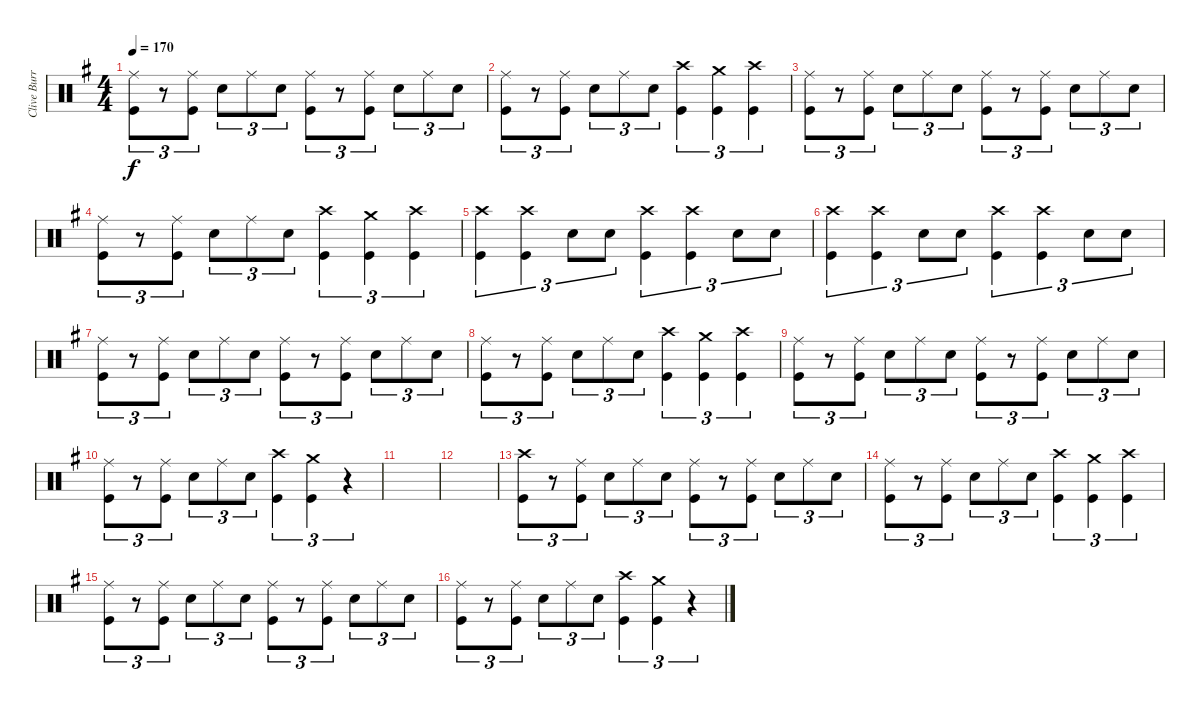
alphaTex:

\track ("Clive Burr" "Clive Burr") {instrument percussion}
\staff {score}
\articulation defaults
\ts (4 4)
\tempo 170
\clef neutral
\ks g
("Ride (middle)" "Kick (hit)").8{tu (3 2) dy f} r.8{tu (3 2)} ("Ride (middle)" "Kick (hit)").8{tu (3 2)} "Electric Snare (hit)".8{tu (3 2)} "Ride (middle)".8{tu (3 2)} "Electric Snare (hit)".8{tu (3 2)} ("Ride (middle)" "Kick (hit)").8{tu (3 2)} r.8{tu (3 2)} ("Ride (middle)" "Kick (hit)").8{tu (3 2)} "Electric Snare (hit)".8{tu (3 2)} "Ride (middle)".8{tu (3 2)} "Electric Snare (hit)".8{tu (3 2)} |
("Ride (middle)" "Kick (hit)").8{tu (3 2)} r.8{tu (3 2)} ("Ride (middle)" "Kick (hit)").8{tu (3 2)} "Electric Snare (hit)".8{tu (3 2)} "Ride (middle)".8{tu (3 2)} "Electric Snare (hit)".8{tu (3 2)} ("Crash high (hit)" "Kick (hit)").4{tu (3 2)} ("Crash medium (hit)" "Kick (hit)").4{tu (3 2)} ("Crash high (hit)" "Kick (hit)").4{tu (3 2)} |
("Ride (middle)" "Kick (hit)").8{tu (3 2)} r.8{tu (3 2)} ("Ride (middle)" "Kick (hit)").8{tu (3 2)} "Electric Snare (hit)".8{tu (3 2)} "Ride (middle)".8{tu (3 2)} "Electric Snare (hit)".8{tu (3 2)} ("Ride (middle)" "Kick (hit)").8{tu (3 2)} r.8{tu (3 2)} ("Ride (middle)" "Kick (hit)").8{tu (3 2)} "Electric Snare (hit)".8{tu (3 2)} "Ride (middle)".8{tu (3 2)} "Electric Snare (hit)".8{tu (3 2)} |
("Ride (middle)" "Kick (hit)").8{tu (3 2)} r.8{tu (3 2)} ("Ride (middle)" "Kick (hit)").8{tu (3 2)} "Electric Snare (hit)".8{tu (3 2)} "Ride (middle)".8{tu (3 2)} "Electric Snare (hit)".8{tu (3 2)} ("Crash high (hit)" "Kick (hit)").4{tu (3 2)} ("Crash medium (hit)" "Kick (hit)").4{tu (3 2)} ("Crash high (hit)" "Kick (hit)").4{tu (3 2)} |
("Crash high (hit)" "Kick (hit)").4{tu (3 2)} ("Crash high (hit)" "Kick (hit)").4{tu (3 2)} "Electric Snare (hit)".8{tu (3 2)} "Electric Snare (hit)".8{tu (3 2)} ("Crash high (hit)" "Kick (hit)").4{tu (3 2)} ("Crash high (hit)" "Kick (hit)").4{tu (3 2)} "Electric Snare (hit)".8{tu (3 2)} "Electric Snare (hit)".8{tu (3 2)} |
("Crash high (hit)" "Kick (hit)").4{tu (3 2)} ("Crash high (hit)" "Kick (hit)").4{tu (3 2)} "Electric Snare (hit)".8{tu (3 2)} "Electric Snare (hit)".8{tu (3 2)} ("Crash high (hit)" "Kick (hit)").4{tu (3 2)} ("Crash high (hit)" "Kick (hit)").4{tu (3 2)} "Electric Snare (hit)".8{tu (3 2)} "Electric Snare (hit)".8{tu (3 2)} |
("Ride (middle)" "Kick (hit)").8{tu (3 2)} r.8{tu (3 2)} ("Ride (middle)" "Kick (hit)").8{tu (3 2)} "Electric Snare (hit)".8{tu (3 2)} "Ride (middle)".8{tu (3 2)} "Electric Snare (hit)".8{tu (3 2)} ("Ride (middle)" "Kick (hit)").8{tu (3 2)} r.8{tu (3 2)} ("Ride (middle)" "Kick (hit)").8{tu (3 2)} "Electric Snare (hit)".8{tu (3 2)} "Ride (middle)".8{tu (3 2)} "Electric Snare (hit)".8{tu (3 2)} |
("Ride (middle)" "Kick (hit)").8{tu (3 2)} r.8{tu (3 2)} ("Ride (middle)" "Kick (hit)").8{tu (3 2)} "Electric Snare (hit)".8{tu (3 2)} "Ride (middle)".8{tu (3 2)} "Electric Snare (hit)".8{tu (3 2)} ("Crash high (hit)" "Kick (hit)").4{tu (3 2)} ("Crash medium (hit)" "Kick (hit)").4{tu (3 2)} ("Crash high (hit)" "Kick (hit)").4{tu (3 2)} |
("Ride (middle)" "Kick (hit)").8{tu (3 2)} r.8{tu (3 2)} ("Ride (middle)" "Kick (hit)").8{tu (3 2)} "Electric Snare (hit)".8{tu (3 2)} "Ride (middle)".8{tu (3 2)} "Electric Snare (hit)".8{tu (3 2)} ("Ride (middle)" "Kick (hit)").8{tu (3 2)} r.8{tu (3 2)} ("Ride (middle)" "Kick (hit)").8{tu (3 2)} "Electric Snare (hit)".8{tu (3 2)} "Ride (middle)".8{tu (3 2)} "Electric Snare (hit)".8{tu (3 2)} |
("Ride (middle)" "Kick (hit)").8{tu (3 2)} r.8{tu (3 2)} ("Ride (middle)" "Kick (hit)").8{tu (3 2)} "Electric Snare (hit)".8{tu (3 2)} "Ride (middle)".8{tu (3 2)} "Electric Snare (hit)".8{tu (3 2)} ("Crash high (hit)" "Kick (hit)").4{tu (3 2)} ("Crash medium (hit)" "Kick (hit)").4{tu (3 2)} r.4{tu (3 2)} |
|
|
("Crash high (hit)" "Kick (hit)").8{tu (3 2)} r.8{tu (3 2)} ("Ride (middle)" "Kick (hit)").8{tu (3 2)} "Electric Snare (hit)".8{tu (3 2)} "Ride (middle)".8{tu (3 2)} "Electric Snare (hit)".8{tu (3 2)} ("Ride (middle)" "Kick (hit)").8{tu (3 2)} r.8{tu (3 2)} ("Ride (middle)" "Kick (hit)").8{tu (3 2)} "Electric Snare (hit)".8{tu (3 2)} "Ride (middle)".8{tu (3 2)} "Electric Snare (hit)".8{tu (3 2)} |
("Ride (middle)" "Kick (hit)").8{tu (3 2)} r.8{tu (3 2)} ("Ride (middle)" "Kick (hit)").8{tu (3 2)} "Electric Snare (hit)".8{tu (3 2)} "Ride (middle)".8{tu (3 2)} "Electric Snare (hit)".8{tu (3 2)} ("Crash high (hit)" "Kick (hit)").4{tu (3 2)} ("Crash medium (hit)" "Kick (hit)").4{tu (3 2)} ("Crash high (hit)" "Kick (hit)").4{tu (3 2)} |
("Ride (middle)" "Kick (hit)").8{tu (3 2)} r.8{tu (3 2)} ("Ride (middle)" "Kick (hit)").8{tu (3 2)} "Electric Snare (hit)".8{tu (3 2)} "Ride (middle)".8{tu (3 2)} "Electric Snare (hit)".8{tu (3 2)} ("Ride (middle)" "Kick (hit)").8{tu (3 2)} r.8{tu (3 2)} ("Ride (middle)" "Kick (hit)").8{tu (3 2)} "Electric Snare (hit)".8{tu (3 2)} "Ride (middle)".8{tu (3 2)} "Electric Snare (hit)".8{tu (3 2)} |
("Ride (middle)" "Kick (hit)").8{tu (3 2)} r.8{tu (3 2)} ("Ride (middle)" "Kick (hit)").8{tu (3 2)} "Electric Snare (hit)".8{tu (3 2)} "Ride (middle)".8{tu (3 2)} "Electric Snare (hit)".8{tu (3 2)} ("Crash high (hit)" "Kick (hit)").4{tu (3 2)} ("Crash medium (hit)" "Kick (hit)").4{tu (3 2)} r.4{tu (3 2)}
